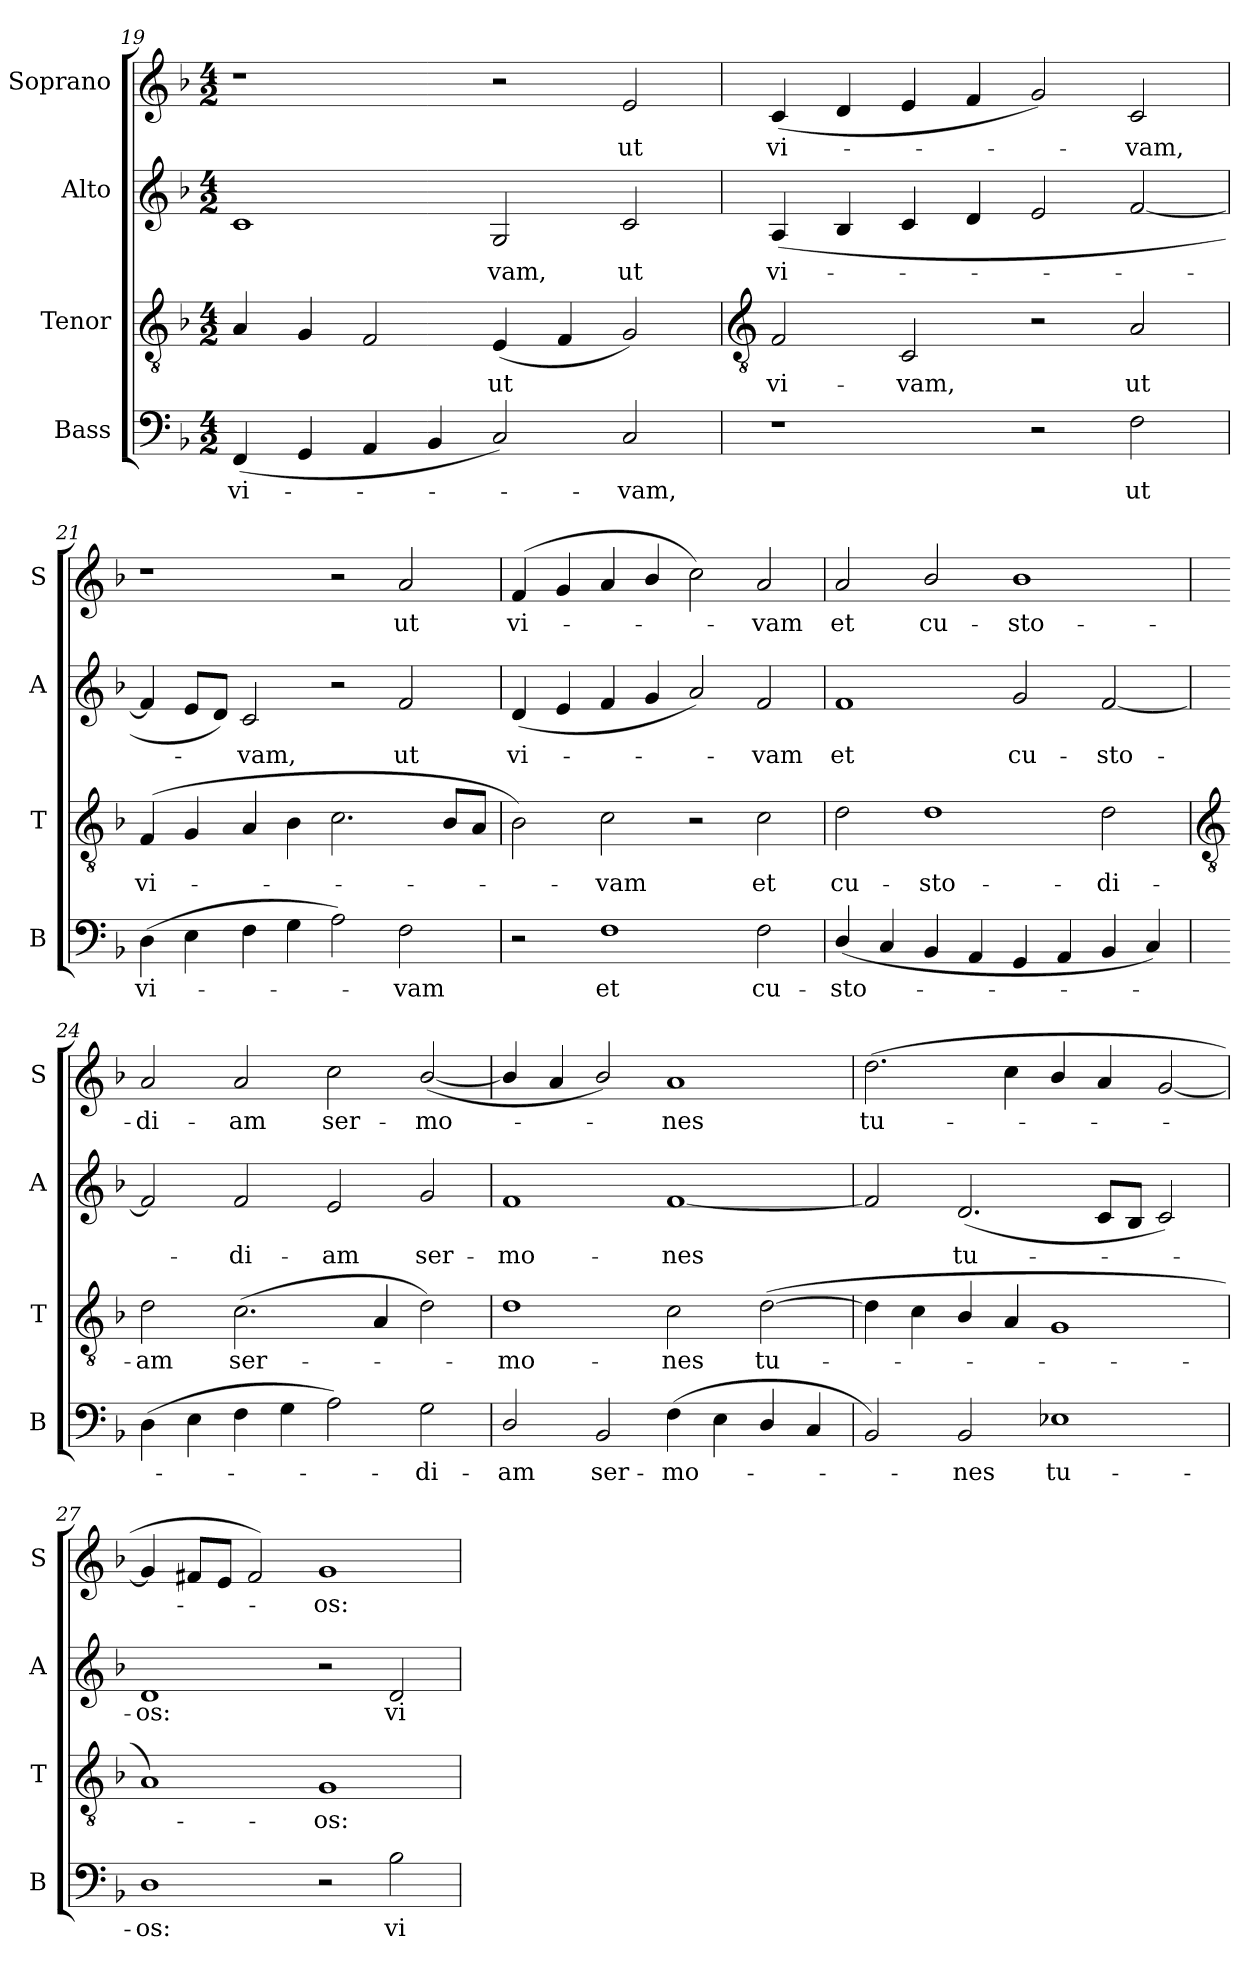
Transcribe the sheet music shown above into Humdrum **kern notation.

**kern	**text	**kern	**text	**kern	**text	**kern	**text
*part4	*part4	*part3	*part3	*part2	*part2	*part1	*part1
*staff4	*staff4	*staff3	*staff3	*staff2	*staff2	*staff1	*staff1
*I"Bass	*	*I"Tenor	*	*I"Alto	*	*I"Soprano	*
*I'B	*	*I'T	*	*I'A	*	*I'S	*
*clefF4	*	*clefGv2	*	*clefG2	*	*clefG2	*
*k[b-]	*	*k[b-]	*	*k[b-]	*	*k[b-]	*
*F:	*	*F:	*	*F:	*	*F:	*
*M4/2	*	*M4/2	*	*M4/2	*	*M4/2	*
=19	=19	=19	=19	=19	=19	=19	=19
!	!LO:LY:b	!	!	!	!	!	!
(<4FF	vi-	4A	.	1c	.	1r	.
4GG	.	4G	.	.	.	.	.
4AA	.	2F	.	.	.	.	.
4BB-	.	.	.	.	.	.	.
!	!	!	!LO:LY:b	!	!LO:LY:b	!	!
2C)	.	(<4E	ut	2G	-vam,	2r	.
.	.	4F	.	.	.	.	.
!	!LO:LY:b	!	!	!	!LO:LY:b	!	!LO:LY:b
2C	vam,	2G)	.	2c	ut	2e	ut
!!LO:LB:g=z
=20	=20	=20	=20	=20	=20	=20	=20
*	*	*clefGv2	*	*	*	*	*
!	!	!	!LO:LY:b	!	!LO:LY:b	!	!LO:LY:b
1r	.	2F	vi-	(<4A	vi-	(<4c	vi-
.	.	.	.	4B-	.	4d	.
!	!	!	!LO:LY:b	!	!	!	!
.	.	2C	-vam,	4c	.	4e	.
.	.	.	.	4d	.	4f	.
2r	.	2r	.	2e	.	2g)	.
!	!LO:LY:b	!	!LO:LY:b	!	!	!	!LO:LY:b
2F	ut	2A	ut	[2f	.	2c	vam,
=21	=21	=21	=21	=21	=21	=21	=21
!	!LO:LY:b	!	!LO:LY:b	!	!	!	!
(>4D	vi-	(<4F	vi-	4f]	.	1r	.
4E	.	4G	.	8eL	.	.	.
.	.	.	.	8dJ)	.	.	.
!	!	!	!	!	!LO:LY:b	!	!
4F	.	4A	.	2c	-vam,	.	.
4G	.	4B-	.	.	.	.	.
2A)	.	2.c	.	2r	.	2r	.
!	!LO:LY:b	!	!	!	!LO:LY:b	!	!LO:LY:b
2F	vam	.	.	2f	ut	2a	ut
.	.	8B-L	.	.	.	.	.
.	.	8AJ	.	.	.	.	.
=22	=22	=22	=22	=22	=22	=22	=22
!	!	!	!	!	!LO:LY:b	!	!LO:LY:b
2r	.	2B-)	.	(<4d	vi-	(<4f	vi-
.	.	.	.	4e	.	4g	.
!	!LO:LY:b	!	!LO:LY:b	!	!	!	!
1F	et	2c	vam	4f	.	4a	.
.	.	.	.	4g	.	4b-/	.
.	.	2r	.	2a)	.	2cc)	.
!	!LO:LY:b	!	!LO:LY:b	!	!LO:LY:b	!	!LO:LY:b
2F	cu-	2c	et	2f	-vam	2a	vam
=23	=23	=23	=23	=23	=23	=23	=23
!	!LO:LY:b	!	!LO:LY:b	!	!LO:LY:b	!	!LO:LY:b
(<4D/	-sto-	2d	cu-	1f	et	2a	et
4C	.	.	.	.	.	.	.
!	!	!	!LO:LY:b	!	!	!	!LO:LY:b
4BB-	.	1d	-sto-	.	.	2b-/	cu-
4AA	.	.	.	.	.	.	.
!	!	!	!	!	!LO:LY:b	!	!LO:LY:b
4GG	.	.	.	2g	cu-	1b-	-sto-
4AA	.	.	.	.	.	.	.
!	!	!	!LO:LY:b	!	!LO:LY:b	!	!
4BB-	.	2d	-di-	[2f	-sto-	.	.
4C)	.	.	.	.	.	.	.
!!LO:LB:g=z
=24	=24	=24	=24	=24	=24	=24	=24
*	*	*clefGv2	*	*	*	*	*
!	!	!	!LO:LY:b	!	!	!	!LO:LY:b
(>4D	.	2d	-am	2f]	.	2a	-di-
4E	.	.	.	.	.	.	.
!	!	!	!LO:LY:b	!	!LO:LY:b	!	!LO:LY:b
4F	.	(>2.c	ser-	2f	di-	2a	-am
4G	.	.	.	.	.	.	.
!	!	!	!	!	!LO:LY:b	!	!LO:LY:b
2A)	.	.	.	2e	-am	2cc	ser-
.	.	4A	.	.	.	.	.
!	!LO:LY:b	!	!	!	!LO:LY:b	!	!LO:LY:b
2G	di-	2d)	.	2g	ser-	(<[2b-/	-mo-
=25	=25	=25	=25	=25	=25	=25	=25
!	!LO:LY:b	!	!LO:LY:b	!	!LO:LY:b	!	!
2D/	-am	1d	mo-	1f	-mo-	4b-/]	.
.	.	.	.	.	.	4a	.
!	!LO:LY:b	!	!	!	!	!	!
2BB-	ser-	.	.	.	.	2b-/)	.
!	!LO:LY:b	!	!LO:LY:b	!	!LO:LY:b	!	!LO:LY:b
(>4F	-mo-	2c	-nes	[1f	-nes	1a	nes
4E	.	.	.	.	.	.	.
!	!	!	!LO:LY:b	!	!	!	!
4D/	.	(>[2d	tu-	.	.	.	.
4C	.	.	.	.	.	.	.
=26	=26	=26	=26	=26	=26	=26	=26
!	!	!	!	!	!	!	!LO:LY:b
2BB-)	.	4d]	.	2f]	.	(<2.dd	tu-
.	.	4c	.	.	.	.	.
!	!LO:LY:b	!	!	!	!LO:LY:b	!	!
2BB-	nes	4B-/	.	(<2.d	tu-	.	.
.	.	4A	.	.	.	4cc	.
!	!LO:LY:b	!	!	!	!	!	!
1E-X	tu-	1G	.	.	.	4b-/	.
.	.	.	.	8cL	.	4a	.
.	.	.	.	8B-J	.	.	.
.	.	.	.	2c)	.	[2g	.
=27	=27	=27	=27	=27	=27	=27	=27
!	!LO:LY:b	!	!	!	!LO:LY:b	!	!
1D	-os:	1A)	.	1d	os:	4g]	.
.	.	.	.	.	.	8f#XL	.
.	.	.	.	.	.	8eJ	.
.	.	.	.	.	.	2f#)	.
!	!	!	!LO:LY:b	!	!	!	!LO:LY:b
2r	.	1G	os:	2r	.	1g	os:
!	!LO:LY:b	!	!	!	!LO:LY:b	!	!
2B-	vi-	.	.	2d	vi-	.	.
=	=	=	=	=	=	=	=
*-	*-	*-	*-	*-	*-	*-	*-
